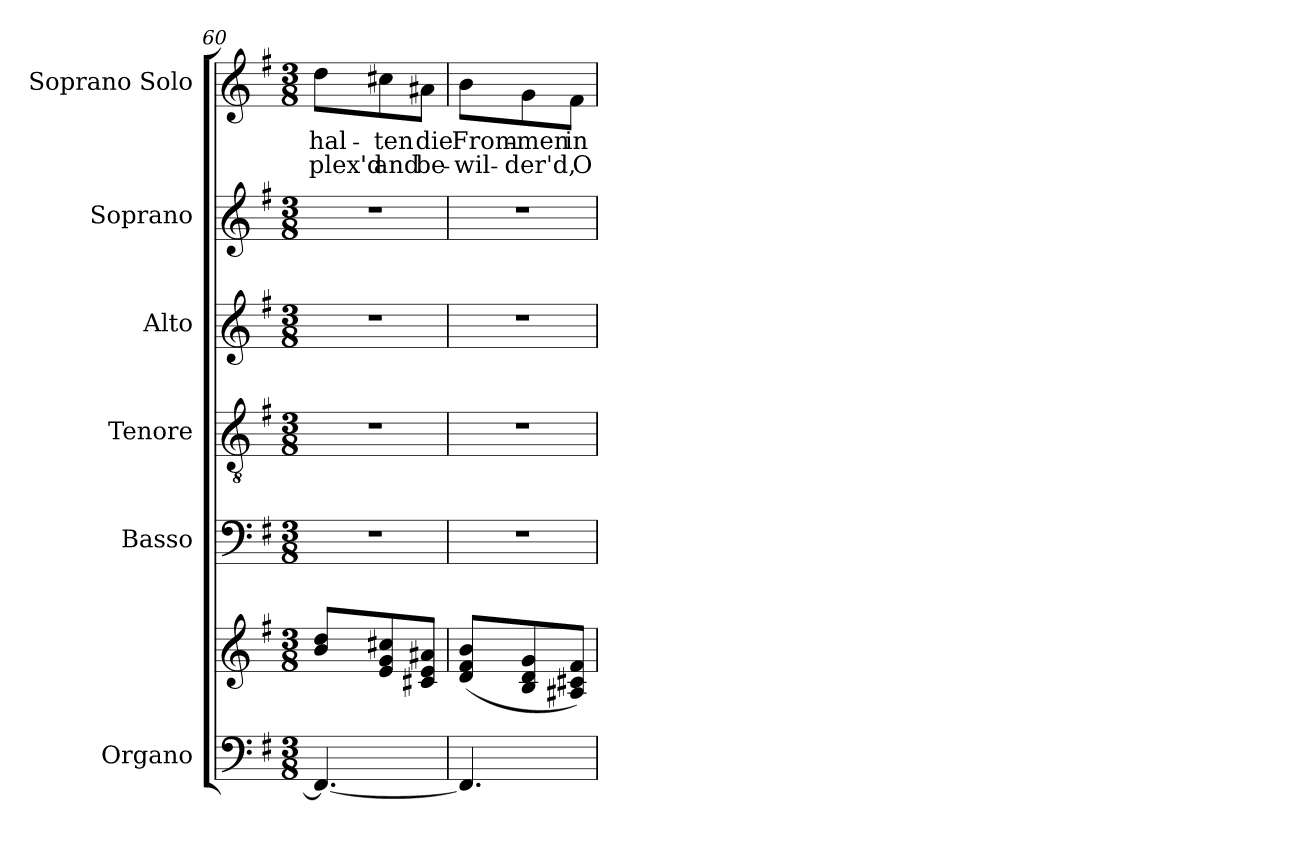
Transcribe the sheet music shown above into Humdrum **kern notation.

**kern	**kern	**kern	**kern	**kern	**kern	**kern	**text	**text
*part6	*part6	*part5	*part4	*part3	*part2	*part1	*part1	*part1
*staff7	*staff6	*staff5	*staff4	*staff3	*staff2	*staff1	*staff1	*staff1
*I"Organo	*	*I"Basso	*I"Tenore	*I"Alto	*I"Soprano	*I"Soprano Solo	*	*
*clefF4	*clefG2	*clefF4	*clefGv2	*clefG2	*clefG2	*clefG2	*	*
*k[f#]	*k[f#]	*k[f#]	*k[f#]	*k[f#]	*k[f#]	*k[f#]	*	*
*M3/8	*M3/8	*M3/8	*M3/8	*M3/8	*M3/8	*M3/8	*	*
=60	=60	=60	=60	=60	=60	=60	=60	=60
!	!	!	!	!	!	!	!LO:LY:b	!LO:LY:b
4.FF#/_	8b/ 8dd/L	4.r	4.r	4.r	4.r	8dd\L	hal-	plex'd
!	!	!	!	!	!	!	!LO:LY:b	!LO:LY:b
.	8e/ 8g/ 8cc#X/	.	.	.	.	8cc#X\	-ten	and
!	!	!	!	!	!	!	!LO:LY:b	!LO:LY:b
.	8c#X/ 8e/ 8a#X/J	.	.	.	.	8a#X\J	die	be-
=61	=61	=61	=61	=61	=61	=61	=61	=61
!	!	!	!	!	!	!	!LO:LY:b	!LO:LY:b
4.FF#/]	(<8d/ 8f#/ 8b/L	4.r	4.r	4.r	4.r	8b\L	From-	wil-
!	!	!	!	!	!	!	!LO:LY:b	!LO:LY:b
.	8B/ 8d/ 8g/	.	.	.	.	8g\	-men	der'd,
!	!	!	!	!	!	!	!LO:LY:b	!LO:LY:b
.	8A#X/ 8c#X/ 8f#/J)	.	.	.	.	8f#\J	in	O
=	=	=	=	=	=	=	=	=
*-	*-	*-	*-	*-	*-	*-	*-	*-
